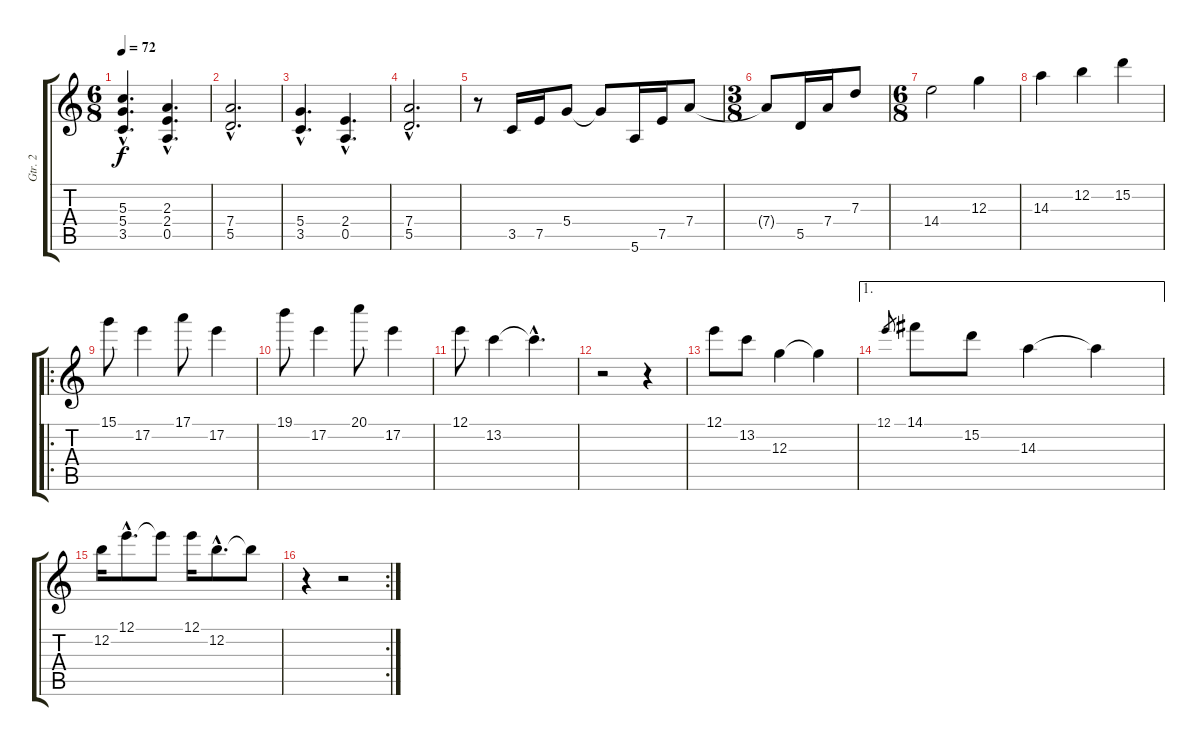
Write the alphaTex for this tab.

\track ("Gtr. 2" "Gtr. 2") {instrument acousticguitarnylon}
\staff {score tabs}
\tuning (E4 B3 G3 D3 A2 E2) {hide}
\ts (6 8)
\tempo 72
\clef g2
\ks c
(5.3{hac} 5.4{hac} 3.5{hac}).4{d dy f} (2.3{hac} 2.4{hac} 0.5{hac}).4{d} |
(7.4{hac} 5.5{hac}).2{d} |
(5.4{hac} 3.5{hac}).4{d} (2.4{hac} 0.5{hac}).4{d} |
(7.4{hac} 5.5{hac}).2{d} |
r.8 3.5.16 7.5.16 5.4.8 5.4{t}.8 5.6.16 7.5.16 7.4.8 |
\ts (3 8)
7.4{t}.8 5.5.16 7.4.16 7.3.8 |
\ts (6 8)
14.4.2 12.3.4 |
14.3.4 12.2.4 15.2.4 |
\ro
15.1.8{instrument acousticguitarnylon} 17.2.4 17.1.8 17.2.4 |
19.1.8 17.2.4 20.1.8 17.2.4 |
12.1.8 13.2.4 13.2{hac t}.4{d} |
r.2 r.4 |
12.1.8 13.2.8 12.3.4 12.3{t}.4 |
\ae 1
12.1.8{gr} 14.1.8 15.2.8 14.3.4 14.3{t}.4 |
12.2.16 12.1{hac}.8{d} 12.1{t}.8 12.1.16 12.2{hac}.8{d} 12.2{t}.8 |
\rc 2
r.4 r.2
